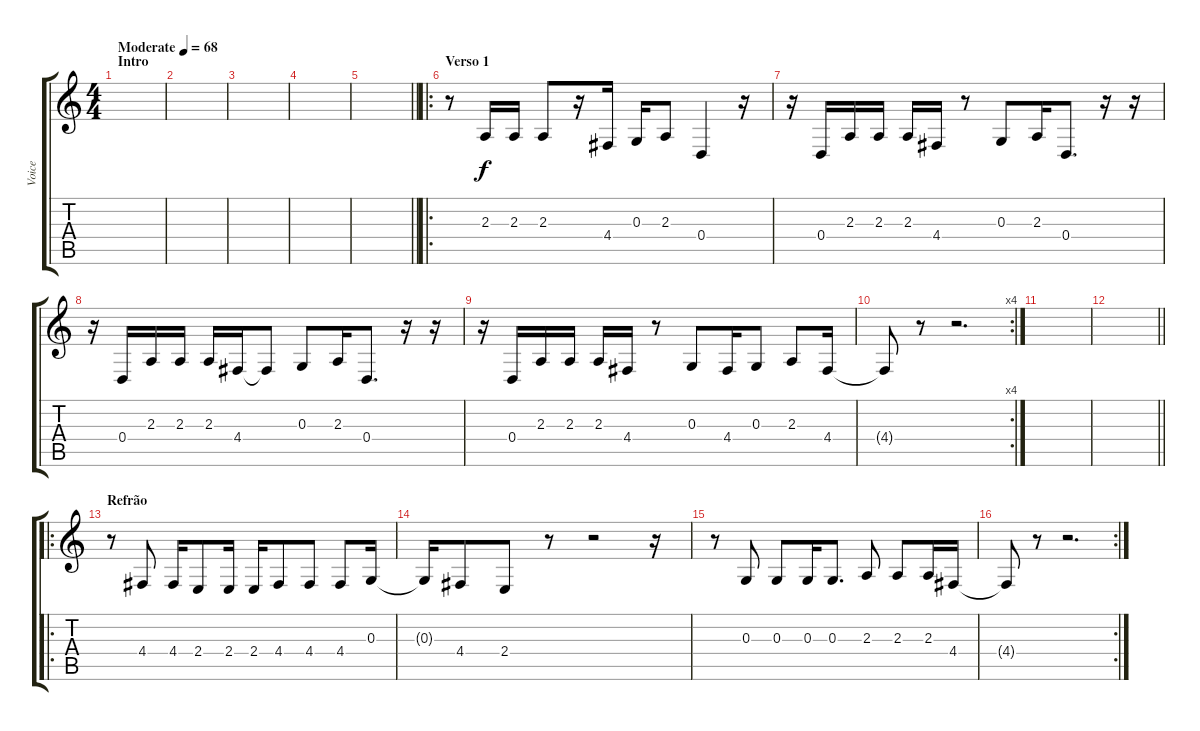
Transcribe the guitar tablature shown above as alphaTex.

\track ("Voice" "Voice") {instrument violin}
\staff {score tabs}
\tuning (E4 B3 G3 D3 A2 E2) {hide}
\ts (4 4)
\section ("" "Intro")
\tempo (68 "Moderate")
\clef g2
\ks c
|
|
|
|
\barLineRight lightlight
|
\ro
\section ("" "Verso 1")
r.8 2.3.16 2.3.16 2.3.8 r.16 4.4.16 0.3.16 2.3.8 0.4.4 r.16 |
r.16 0.4.16 2.3.16 2.3.16 2.3.16 4.4.16 r.8 0.3.8 2.3.16 0.4.8{d} r.16 r.16 |
r.16 0.4.16 2.3.16 2.3.16 2.3.16 4.4.16 4.4{t}.8 0.3.8 2.3.16 0.4.8{d} r.16 r.16 |
r.16 0.4.16 2.3.16 2.3.16 2.3.16 4.4.16 r.8 0.3.8 4.4.16 0.3.8 2.3.8 4.4.16 |
\rc 4
4.4{t}.8 r.8 r.2{d} |
|
\barLineRight lightlight
|
\ro
\section ("" "Refrão")
r.8 4.4.8 4.4.16 2.4.8 2.4.16 2.4.16 4.4.8 4.4.8 4.4.8 0.3.16 |
0.3{t}.16 4.4.8 2.4.8 r.8 r.2 r.16 |
r.8 0.3.8 0.3.8 0.3.16 0.3.8{d} 2.3.8 2.3.8 2.3.16 4.4.16 |
\rc 2
4.4{t}.8 r.8 r.2{d}
